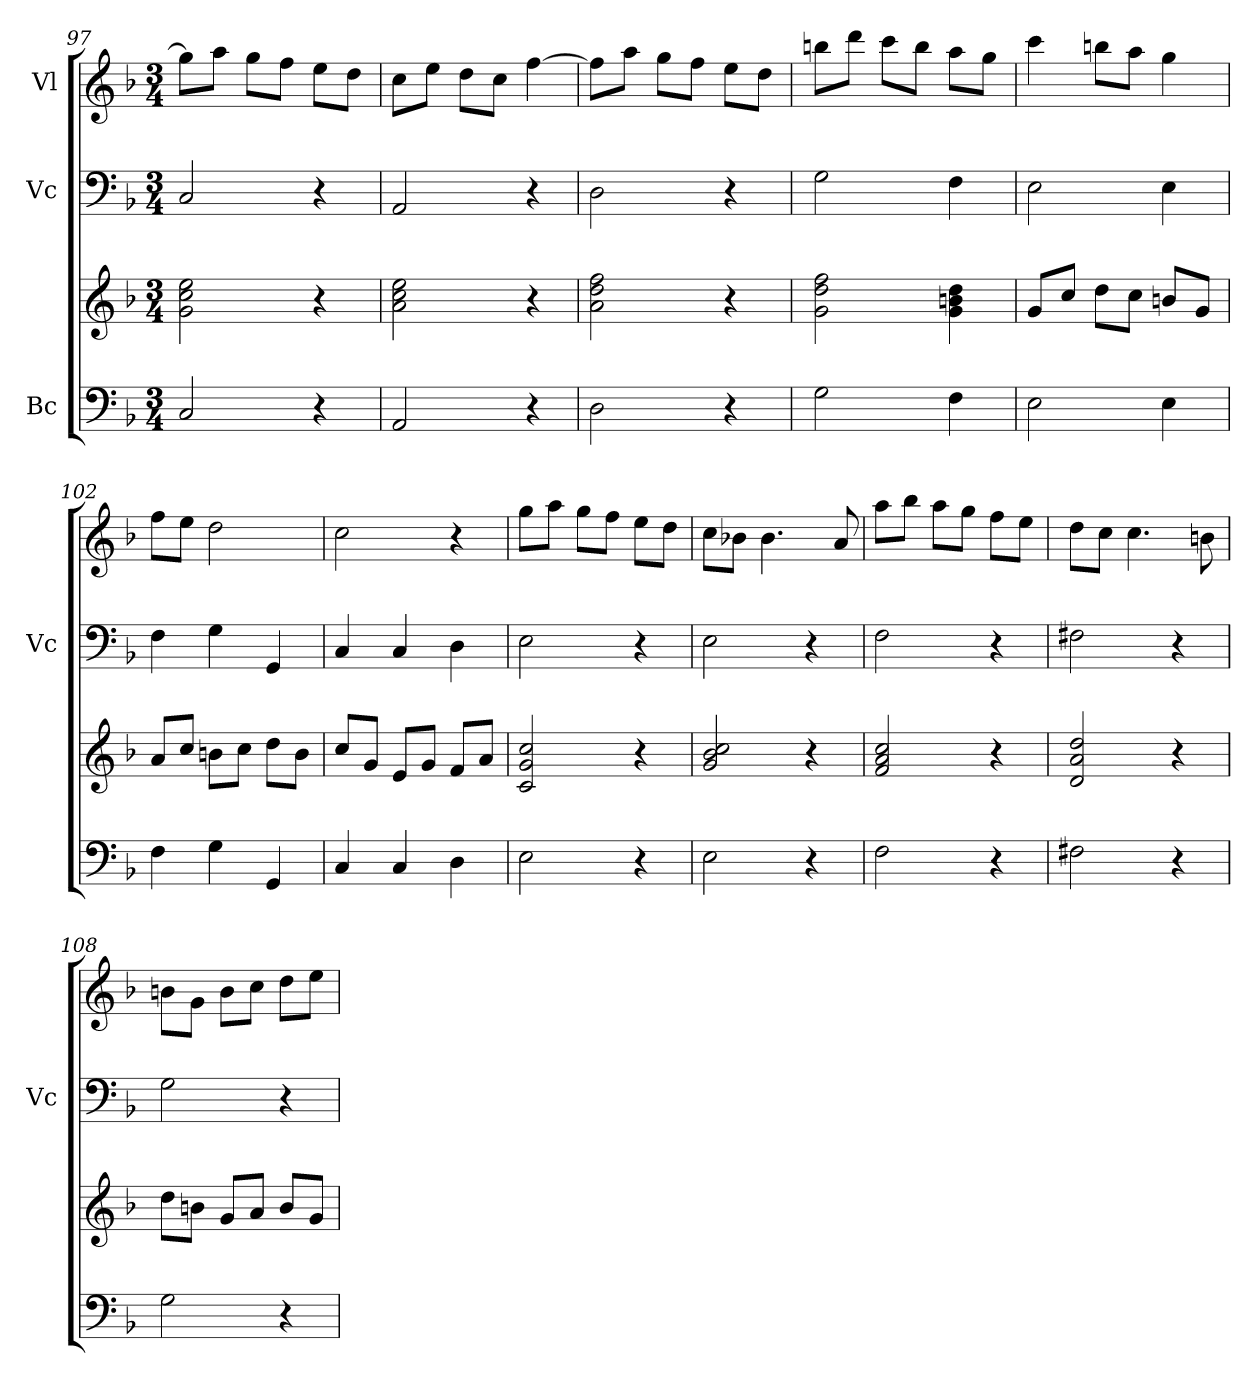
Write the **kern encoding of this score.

**kern	**kern	**kern	**kern
*part3	*part3	*part2	*part1
*staff4	*staff3	*staff2	*staff1
*I"Bc	*	*I"Vc	*I"Vl
*	*	*I'Vc	*
*clefF4	*clefG2	*clefF4	*clefG2
*k[b-]	*k[b-]	*k[b-]	*k[b-]
*M3/4	*M3/4	*M3/4	*M3/4
=97	=97	=97	=97
2C/	2g\ 2cc\ 2ee\	2C/	8gg\L]
.	.	.	8aa\J
.	.	.	8gg\L
.	.	.	8ff\J
4r	4r	4r	8ee\L
.	.	.	8dd\J
!!LO:LB:g=z
=98	=98	=98	=98
2AA/	2a\ 2cc\ 2ee\	2AA/	8cc\L
.	.	.	8ee\J
.	.	.	8dd\L
.	.	.	8cc\J
4r	4r	4r	[4ff\
=99	=99	=99	=99
2D\	2a\ 2dd\ 2ff\	2D\	8ff\L]
.	.	.	8aa\J
.	.	.	8gg\L
.	.	.	8ff\J
4r	4r	4r	8ee\L
.	.	.	8dd\J
=100	=100	=100	=100
2G\	2g\ 2dd\ 2ff\	2G\	8bbn\L
.	.	.	8ddd\J
.	.	.	8ccc\L
.	.	.	8bb\J
4F\	4g\ 4bn\ 4dd\	4F\	8aa\L
.	.	.	8gg\J
=101	=101	=101	=101
2E\	8g/L	2E\	4ccc\
.	8cc/J	.	.
.	8dd\L	.	8bbn\L
.	8cc\J	.	8aa\J
4E\	8bn/L	4E\	4gg\
.	8g/J	.	.
=102	=102	=102	=102
4F\	8a/L	4F\	8ff\L
.	8cc/J	.	8ee\J
4G\	8bn\L	4G\	2dd\
.	8cc\J	.	.
4GG/	8dd\L	4GG/	.
.	8b\J	.	.
=103	=103	=103	=103
4C/	8cc/L	4C/	2cc\
.	8g/J	.	.
4C/	8e/L	4C/	.
.	8g/J	.	.
4D\	8f/L	4D\	4r
.	8a/J	.	.
=104	=104	=104	=104
2E\	2c/ 2g/ 2cc/	2E\	8gg\L
.	.	.	8aa\J
.	.	.	8gg\L
.	.	.	8ff\J
4r	4r	4r	8ee\L
.	.	.	8dd\J
=105	=105	=105	=105
2E\	2g/ 2b-/ 2cc/	2E\	8cc\L
.	.	.	8b-X\J
.	.	.	4.b-\
4r	4r	4r	.
.	.	.	8a/
!!LO:PB:g=z
=106	=106	=106	=106
2F\	2f/ 2a/ 2cc/	2F\	8aa\L
.	.	.	8bb-\J
.	.	.	8aa\L
.	.	.	8gg\J
4r	4r	4r	8ff\L
.	.	.	8ee\J
=107	=107	=107	=107
2F#X\	2d/ 2a/ 2dd/	2F#X\	8dd\L
.	.	.	8cc\J
.	.	.	4.cc\
4r	4r	4r	.
.	.	.	8bn\
=108	=108	=108	=108
2G\	8dd\L	2G\	8bn\L
.	8bn\J	.	8g\J
.	8g/L	.	8b\L
.	8a/J	.	8cc\J
4r	8b/L	4r	8dd\L
.	8g/J	.	8ee\J
=	=	=	=
*-	*-	*-	*-
